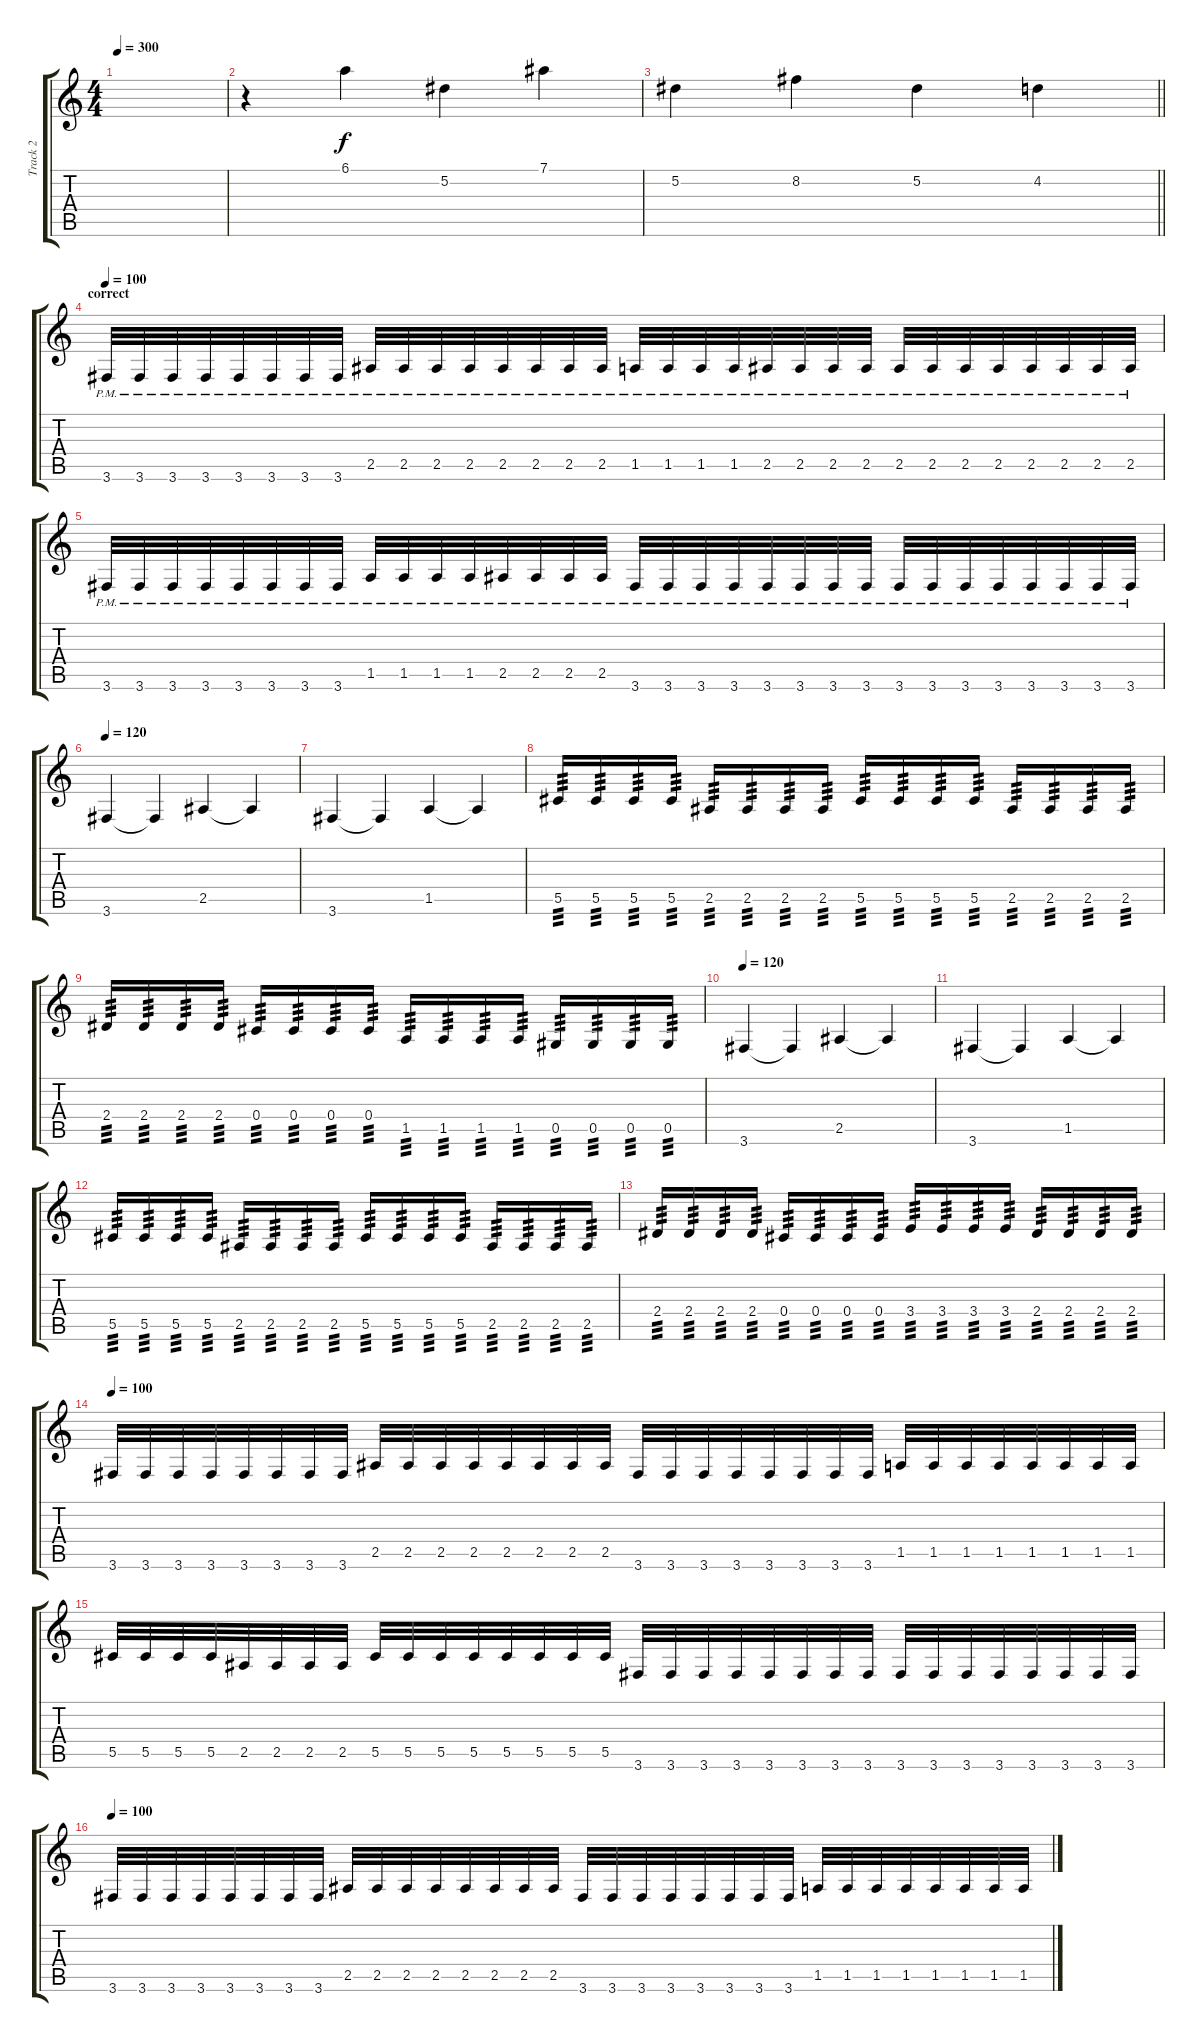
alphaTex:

\track ("Track 2" "Track 2") {instrument distortionguitar}
\staff {score tabs}
\tuning (Eb4 Bb3 Gb3 Db3 Ab2 Eb2) {hide}
\ts (4 4)
\tempo 300
\clef g2
\ks c
|
r.4 6.1.4 5.2.4 7.1.4 |
\barLineRight lightlight
5.2.4 8.2.4 5.2.4 4.2.4 |
\section ("" "correct")
\tempo 80
\tempo 100
3.6{pm}.32{volume 13} 3.6{pm}.32 3.6{pm}.32 3.6{pm}.32 3.6{pm}.32 3.6{pm}.32 3.6{pm}.32 3.6{pm}.32 2.5{pm}.32 2.5{pm}.32 2.5{pm}.32 2.5{pm}.32 2.5{pm}.32 2.5{pm}.32 2.5{pm}.32 2.5{pm}.32 1.5{pm}.32 1.5{pm}.32 1.5{pm}.32 1.5{pm}.32 2.5{pm}.32 2.5{pm}.32 2.5{pm}.32 2.5{pm}.32 2.5{pm}.32 2.5{pm}.32 2.5{pm}.32 2.5{pm}.32 2.5{pm}.32 2.5{pm}.32 2.5{pm}.32 2.5{pm}.32 |
3.6{pm}.32 3.6{pm}.32 3.6{pm}.32 3.6{pm}.32 3.6{pm}.32 3.6{pm}.32 3.6{pm}.32 3.6{pm}.32 1.5{pm}.32 1.5{pm}.32 1.5{pm}.32 1.5{pm}.32 2.5{pm}.32 2.5{pm}.32 2.5{pm}.32 2.5{pm}.32 3.6{pm}.32 3.6{pm}.32 3.6{pm}.32 3.6{pm}.32 3.6{pm}.32 3.6{pm}.32 3.6{pm}.32 3.6{pm}.32 3.6{pm}.32 3.6{pm}.32 3.6{pm}.32 3.6{pm}.32 3.6{pm}.32 3.6{pm}.32 3.6{pm}.32 3.6{pm}.32 |
\tempo 120
3.6.4 3.6{t}.4 2.5.4 2.5{t}.4 |
3.6.4 3.6{t}.4 1.5.4 1.5{t}.4 |
5.5.16{tp 3} 5.5.16{tp 3} 5.5.16{tp 3} 5.5.16{tp 3} 2.5.16{tp 3} 2.5.16{tp 3} 2.5.16{tp 3} 2.5.16{tp 3} 5.5.16{tp 3} 5.5.16{tp 3} 5.5.16{tp 3} 5.5.16{tp 3} 2.5.16{tp 3} 2.5.16{tp 3} 2.5.16{tp 3} 2.5.16{tp 3} |
2.4.16{tp 3} 2.4.16{tp 3} 2.4.16{tp 3} 2.4.16{tp 3} 0.4.16{tp 3} 0.4.16{tp 3} 0.4.16{tp 3} 0.4.16{tp 3} 1.5.16{tp 3} 1.5.16{tp 3} 1.5.16{tp 3} 1.5.16{tp 3} 0.5.16{tp 3} 0.5.16{tp 3} 0.5.16{tp 3} 0.5.16{tp 3} |
\tempo 120
3.6.4 3.6{t}.4 2.5.4 2.5{t}.4 |
3.6.4 3.6{t}.4 1.5.4 1.5{t}.4 |
5.5.16{tp 3} 5.5.16{tp 3} 5.5.16{tp 3} 5.5.16{tp 3} 2.5.16{tp 3} 2.5.16{tp 3} 2.5.16{tp 3} 2.5.16{tp 3} 5.5.16{tp 3} 5.5.16{tp 3} 5.5.16{tp 3} 5.5.16{tp 3} 2.5.16{tp 3} 2.5.16{tp 3} 2.5.16{tp 3} 2.5.16{tp 3} |
2.4.16{tp 3} 2.4.16{tp 3} 2.4.16{tp 3} 2.4.16{tp 3} 0.4.16{tp 3} 0.4.16{tp 3} 0.4.16{tp 3} 0.4.16{tp 3} 3.4.16{tp 3} 3.4.16{tp 3} 3.4.16{tp 3} 3.4.16{tp 3} 2.4.16{tp 3} 2.4.16{tp 3} 2.4.16{tp 3} 2.4.16{tp 3} |
\tempo 100
3.6.32 3.6.32 3.6.32 3.6.32 3.6.32 3.6.32 3.6.32 3.6.32 2.5.32 2.5.32 2.5.32 2.5.32 2.5.32 2.5.32 2.5.32 2.5.32 3.6.32 3.6.32 3.6.32 3.6.32 3.6.32 3.6.32 3.6.32 3.6.32 1.5.32 1.5.32 1.5.32 1.5.32 1.5.32 1.5.32 1.5.32 1.5.32 |
5.5.32 5.5.32 5.5.32 5.5.32 2.5.32 2.5.32 2.5.32 2.5.32 5.5.32 5.5.32 5.5.32 5.5.32 5.5.32 5.5.32 5.5.32 5.5.32 3.6.32 3.6.32 3.6.32 3.6.32 3.6.32 3.6.32 3.6.32 3.6.32 3.6.32 3.6.32 3.6.32 3.6.32 3.6.32 3.6.32 3.6.32 3.6.32 |
\tempo 100
3.6.32 3.6.32 3.6.32 3.6.32 3.6.32 3.6.32 3.6.32 3.6.32 2.5.32 2.5.32 2.5.32 2.5.32 2.5.32 2.5.32 2.5.32 2.5.32 3.6.32 3.6.32 3.6.32 3.6.32 3.6.32 3.6.32 3.6.32 3.6.32 1.5.32 1.5.32 1.5.32 1.5.32 1.5.32 1.5.32 1.5.32 1.5.32
